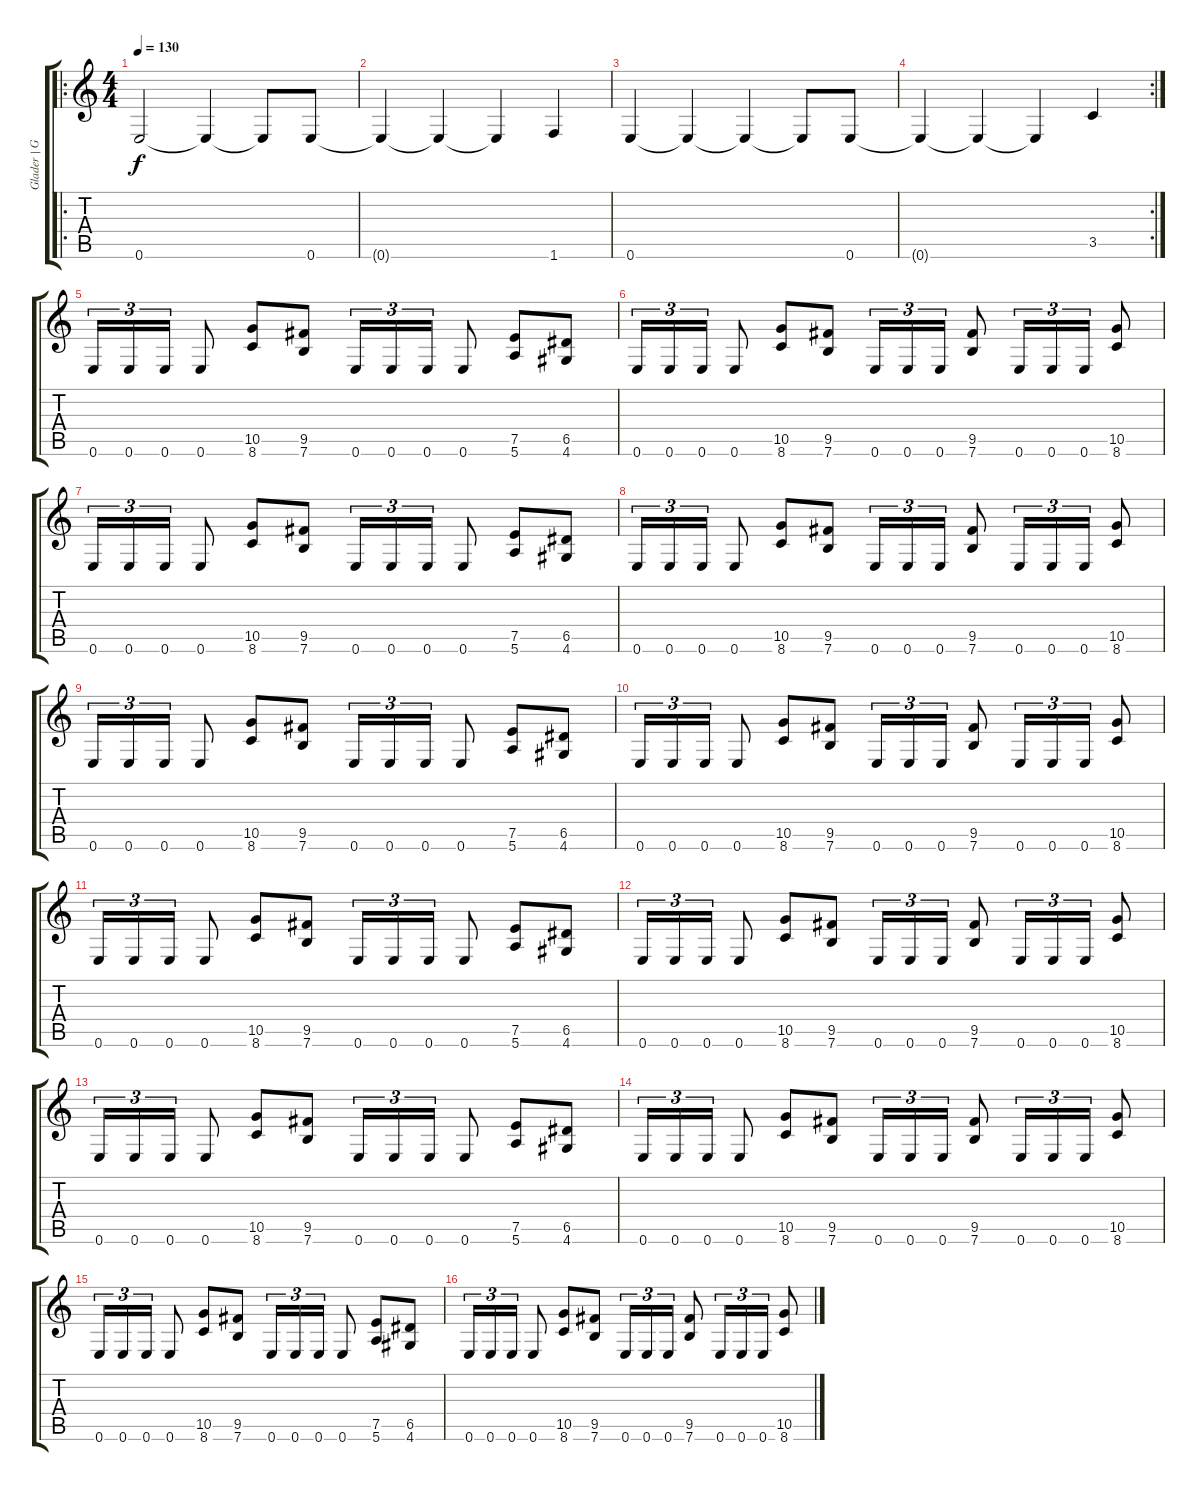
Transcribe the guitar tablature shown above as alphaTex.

\track ("Glader | Guitar I" "Glader | G") {instrument acousticguitarsteel}
\staff {score tabs}
\tuning (E4 B3 G3 D3 A2 E2) {hide}
\ro
\ts (4 4)
\tempo 130
\clef g2
\ks c
0.6.2{dy f instrument acousticguitarsteel} 0.6{t}.4 0.6{t}.8 0.6.8 |
0.6{t}.4 0.6{t}.4 0.6{t}.4 1.6.4 |
0.6.4 0.6{t}.4 0.6{t}.4 0.6{t}.8 0.6.8 |
\rc 2
0.6{t}.4 0.6{t}.4 0.6{t}.4 3.5.4 |
0.6.16{tu (3 2) instrument distortionguitar} 0.6.16{tu (3 2)} 0.6.16{tu (3 2)} 0.6.8 (10.5 8.6).8 (9.5 7.6).8 0.6.16{tu (3 2)} 0.6.16{tu (3 2)} 0.6.16{tu (3 2)} 0.6.8 (7.5 5.6).8 (6.5 4.6).8 |
0.6.16{tu (3 2)} 0.6.16{tu (3 2)} 0.6.16{tu (3 2)} 0.6.8 (10.5 8.6).8 (9.5 7.6).8 0.6.16{tu (3 2)} 0.6.16{tu (3 2)} 0.6.16{tu (3 2)} (9.5 7.6).8 0.6.16{tu (3 2)} 0.6.16{tu (3 2)} 0.6.16{tu (3 2)} (10.5 8.6).8 |
0.6.16{tu (3 2) instrument distortionguitar} 0.6.16{tu (3 2)} 0.6.16{tu (3 2)} 0.6.8 (10.5 8.6).8 (9.5 7.6).8 0.6.16{tu (3 2)} 0.6.16{tu (3 2)} 0.6.16{tu (3 2)} 0.6.8 (7.5 5.6).8 (6.5 4.6).8 |
0.6.16{tu (3 2)} 0.6.16{tu (3 2)} 0.6.16{tu (3 2)} 0.6.8 (10.5 8.6).8 (9.5 7.6).8 0.6.16{tu (3 2)} 0.6.16{tu (3 2)} 0.6.16{tu (3 2)} (9.5 7.6).8 0.6.16{tu (3 2)} 0.6.16{tu (3 2)} 0.6.16{tu (3 2)} (10.5 8.6).8 |
0.6.16{tu (3 2) instrument distortionguitar} 0.6.16{tu (3 2)} 0.6.16{tu (3 2)} 0.6.8 (10.5 8.6).8 (9.5 7.6).8 0.6.16{tu (3 2)} 0.6.16{tu (3 2)} 0.6.16{tu (3 2)} 0.6.8 (7.5 5.6).8 (6.5 4.6).8 |
0.6.16{tu (3 2)} 0.6.16{tu (3 2)} 0.6.16{tu (3 2)} 0.6.8 (10.5 8.6).8 (9.5 7.6).8 0.6.16{tu (3 2)} 0.6.16{tu (3 2)} 0.6.16{tu (3 2)} (9.5 7.6).8 0.6.16{tu (3 2)} 0.6.16{tu (3 2)} 0.6.16{tu (3 2)} (10.5 8.6).8 |
0.6.16{tu (3 2) instrument distortionguitar} 0.6.16{tu (3 2)} 0.6.16{tu (3 2)} 0.6.8 (10.5 8.6).8 (9.5 7.6).8 0.6.16{tu (3 2)} 0.6.16{tu (3 2)} 0.6.16{tu (3 2)} 0.6.8 (7.5 5.6).8 (6.5 4.6).8 |
0.6.16{tu (3 2)} 0.6.16{tu (3 2)} 0.6.16{tu (3 2)} 0.6.8 (10.5 8.6).8 (9.5 7.6).8 0.6.16{tu (3 2)} 0.6.16{tu (3 2)} 0.6.16{tu (3 2)} (9.5 7.6).8 0.6.16{tu (3 2)} 0.6.16{tu (3 2)} 0.6.16{tu (3 2)} (10.5 8.6).8 |
0.6.16{tu (3 2) instrument distortionguitar} 0.6.16{tu (3 2)} 0.6.16{tu (3 2)} 0.6.8 (10.5 8.6).8 (9.5 7.6).8 0.6.16{tu (3 2)} 0.6.16{tu (3 2)} 0.6.16{tu (3 2)} 0.6.8 (7.5 5.6).8 (6.5 4.6).8 |
0.6.16{tu (3 2)} 0.6.16{tu (3 2)} 0.6.16{tu (3 2)} 0.6.8 (10.5 8.6).8 (9.5 7.6).8 0.6.16{tu (3 2)} 0.6.16{tu (3 2)} 0.6.16{tu (3 2)} (9.5 7.6).8 0.6.16{tu (3 2)} 0.6.16{tu (3 2)} 0.6.16{tu (3 2)} (10.5 8.6).8 |
0.6.16{tu (3 2) instrument distortionguitar} 0.6.16{tu (3 2)} 0.6.16{tu (3 2)} 0.6.8 (10.5 8.6).8 (9.5 7.6).8 0.6.16{tu (3 2)} 0.6.16{tu (3 2)} 0.6.16{tu (3 2)} 0.6.8 (7.5 5.6).8 (6.5 4.6).8 |
0.6.16{tu (3 2)} 0.6.16{tu (3 2)} 0.6.16{tu (3 2)} 0.6.8 (10.5 8.6).8 (9.5 7.6).8 0.6.16{tu (3 2)} 0.6.16{tu (3 2)} 0.6.16{tu (3 2)} (9.5 7.6).8 0.6.16{tu (3 2)} 0.6.16{tu (3 2)} 0.6.16{tu (3 2)} (10.5 8.6).8
